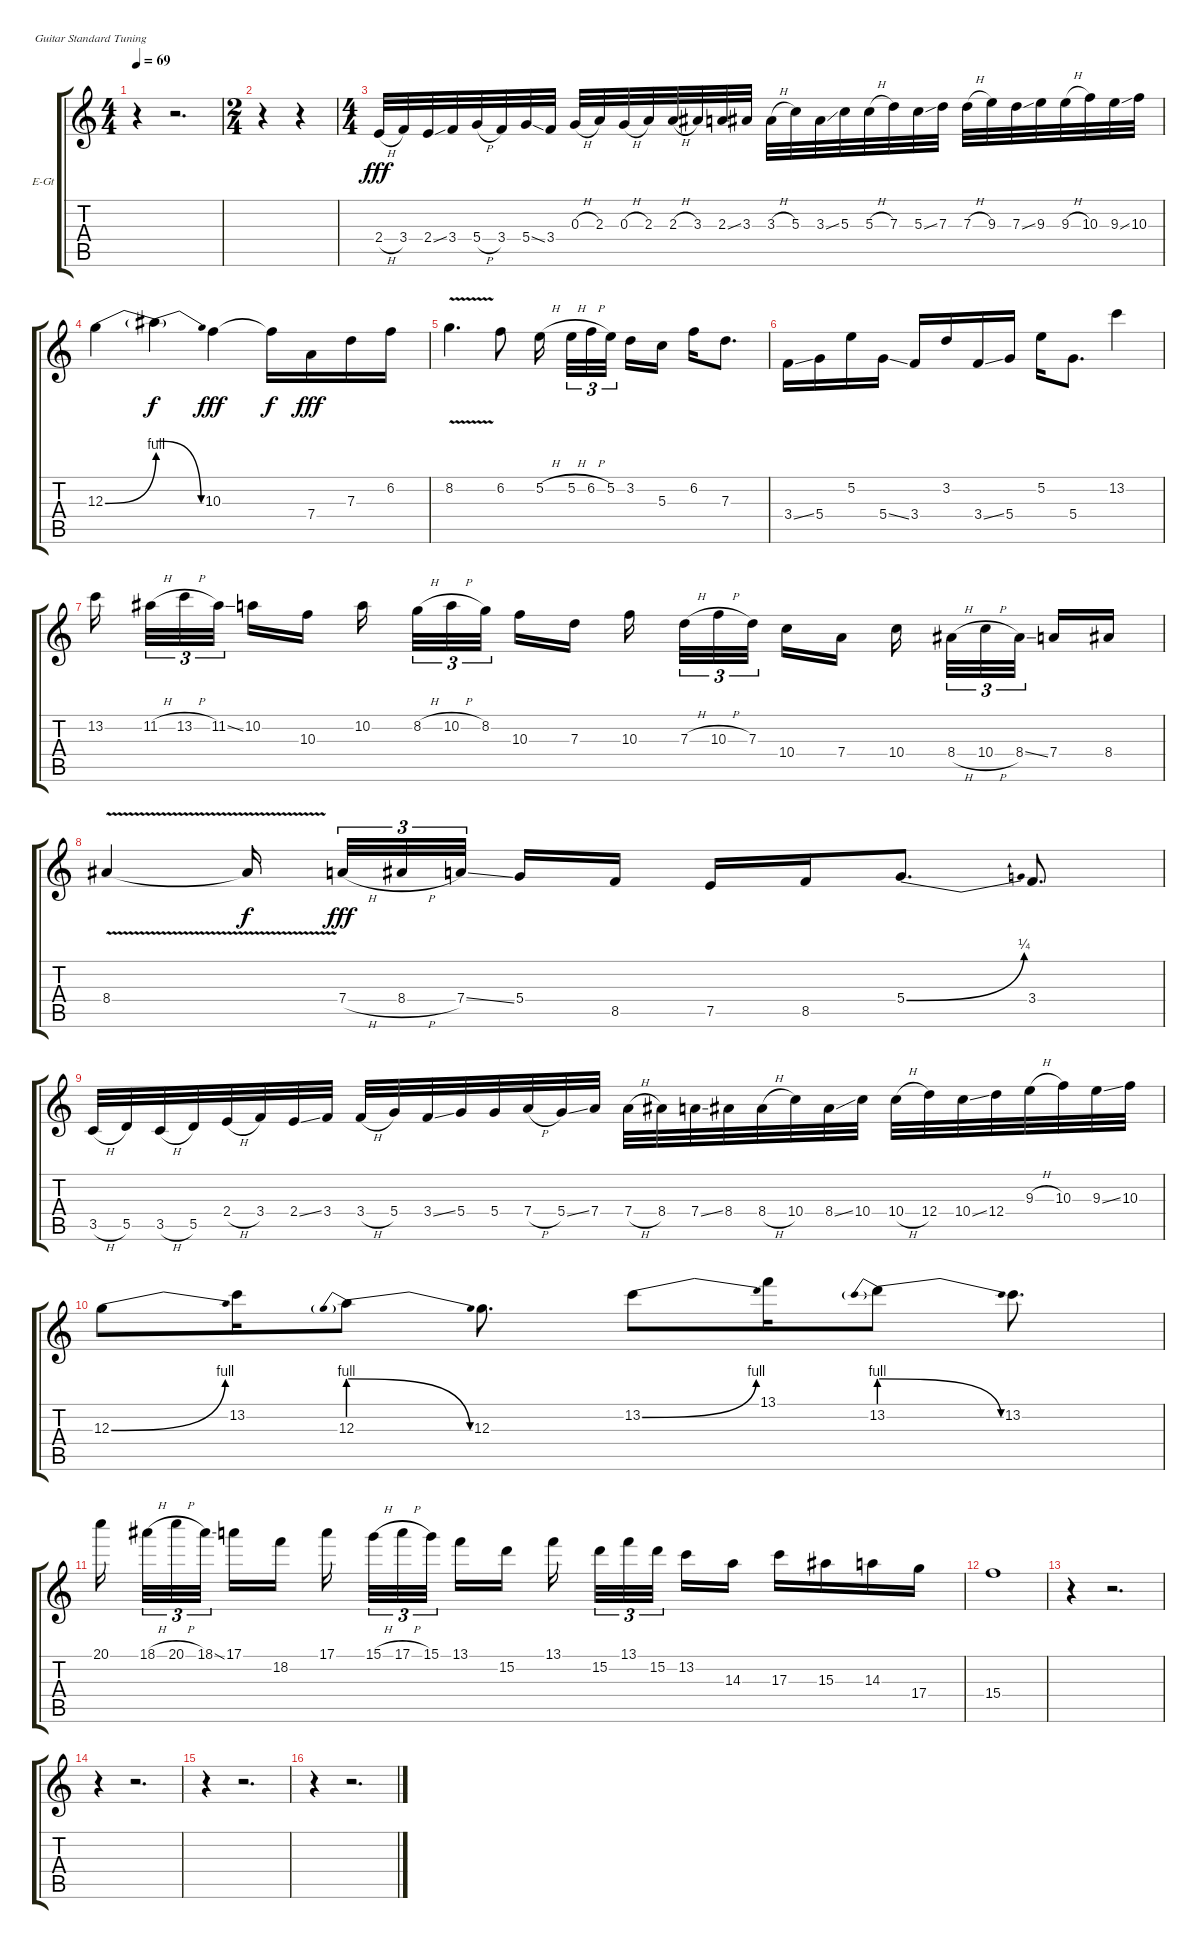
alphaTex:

\bracketExtendMode groupsimilarinstruments
\firstSystemTrackNameOrientation horizontal
\otherSystemsTrackNameOrientation horizontal
\track ("Соло-гитара" "E-Gt") {instrument distortionguitar}
\staff {score tabs}
\tuning (E4 B3 G3 D3 A2 E2)
\ts (4 4)
\tempo 69
\clef g2
\ks c
r.4{dy f} r.2{d} |
\ts (2 4)
r.4 r.4 |
\ts (4 4)
2.4{h}.32{dy fff} 3.4.32 2.4{ss}.32 3.4.32 5.4{h}.32 3.4.32 5.4{ss}.32 3.4.32 0.3{h}.32 2.3.32 0.3{h}.32 2.3.32 2.3{h}.32 3.3.32 2.3{ss}.32 3.3.32 3.3{h}.32 5.3.32 3.3{ss}.32 5.3.32 5.3{h}.32 7.3.32 5.3{ss}.32 7.3.32 7.3{h}.32 9.3.32 7.3{ss}.32 9.3.32 9.3{h}.32 10.3.32 9.3{ss}.32 10.3.32 |
12.3{be (bend 0 0 15 4)}.4 12.3{be (release 0 6 60 0) t}.4{dy f} 10.3.4{dy fff} 10.3{t}.16{dy f} 7.4.16{dy fff} 7.3.16 6.2.16 |
8.2{v}.4{d} 6.2.8 5.2{h}.16 5.2{h}.32{tu (3 2)} 6.2{h}.32{tu (3 2)} 5.2.32{tu (3 2)} 3.2.16 5.3.16 6.2.16 7.3.8{d} |
3.4{ss}.16 5.4.16 5.2.16 5.4{ss}.16 3.4.16 3.2.16 3.4{ss}.16 5.4.16 5.2.16 5.4.8{d} 13.2.4 |
13.2.16 11.2{h}.32{tu (3 2)} 13.2{h}.32{tu (3 2)} 11.2{ss}.32{tu (3 2)} 10.2.16 10.3.16 10.2.16 8.2{h}.32{tu (3 2)} 10.2{h}.32{tu (3 2)} 8.2.32{tu (3 2)} 10.3.16 7.3.16 10.3.16 7.3{h}.32{tu (3 2)} 10.3{h}.32{tu (3 2)} 7.3.32{tu (3 2)} 10.4.16 7.4.16 10.4.16 8.4{h}.32{tu (3 2)} 10.4{h}.32{tu (3 2)} 8.4{ss}.32{tu (3 2)} 7.4.16 8.4.16 |
8.4{v}.4 8.4{v t}.16{dy f} 7.4{h}.32{tu (3 2) dy fff} 8.4{h}.32{tu (3 2)} 7.4{ss}.32{tu (3 2)} 5.4.16 8.5.16 7.5.16 8.5.16 5.4{be (bend 0 0 60 1)}.8{d} 3.4.8{d} |
3.5{h}.32 5.5.32 3.5{h}.32 5.5.32 2.4{h}.32 3.4.32 2.4{ss}.32 3.4.32 3.4{h}.32 5.4.32 3.4{ss}.32 5.4.32 5.4.32 7.4{h}.32 5.4{ss}.32 7.4.32 7.4{h}.32 8.4.32 7.4{ss}.32 8.4.32 8.4{h}.32 10.4.32 8.4{ss}.32 10.4.32 10.4{h}.32 12.4.32 10.4{ss}.32 12.4.32 9.3{h}.32 10.3.32 9.3{ss}.32 10.3.32 |
12.3{be (bend 0 0 60 4)}.8 13.2.16 12.3{be (prebendrelease 0 4 60 0)}.8 12.3.8{d} 13.2{be (bend 0 0 60 4)}.8 13.1.16 13.2{be (prebendrelease 0 4 60 0)}.8 13.2.8{d} |
20.1.16 18.1{h}.32{tu (3 2)} 20.1{h}.32{tu (3 2)} 18.1{ss}.32{tu (3 2)} 17.1.16 18.2.16 17.1.16 15.1{h}.32{tu (3 2)} 17.1{h}.32{tu (3 2)} 15.1.32{tu (3 2)} 13.1.16 15.2.16 13.1.16 15.2.32{tu (3 2)} 13.1.32{tu (3 2)} 15.2.32{tu (3 2)} 13.2.16 14.3.16 17.3.16 15.3.16 14.3.16 17.4.16 |
15.4.1 |
r.4 r.2{d} |
r.4 r.2{d} |
r.4 r.2{d} |
r.4 r.2{d}
